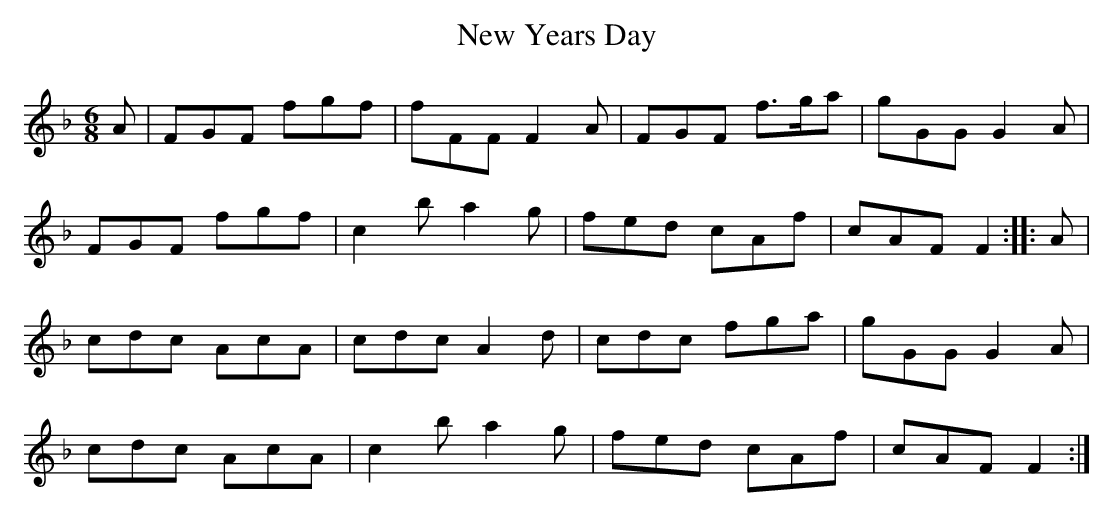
X:1
T:New Years Day
L:1/8
M:6/8
K:F
A|FGF fgf|fFF F2A|FGF f>ga|gGG G2A|
  FGF fgf|c2b a2g|fed cAf |cAF F2::A|
  cdc AcA|cdc A2d|cdc fga |gGG G2A|
  cdc AcA|c2b a2g|fed cAf |cAF F2:|
